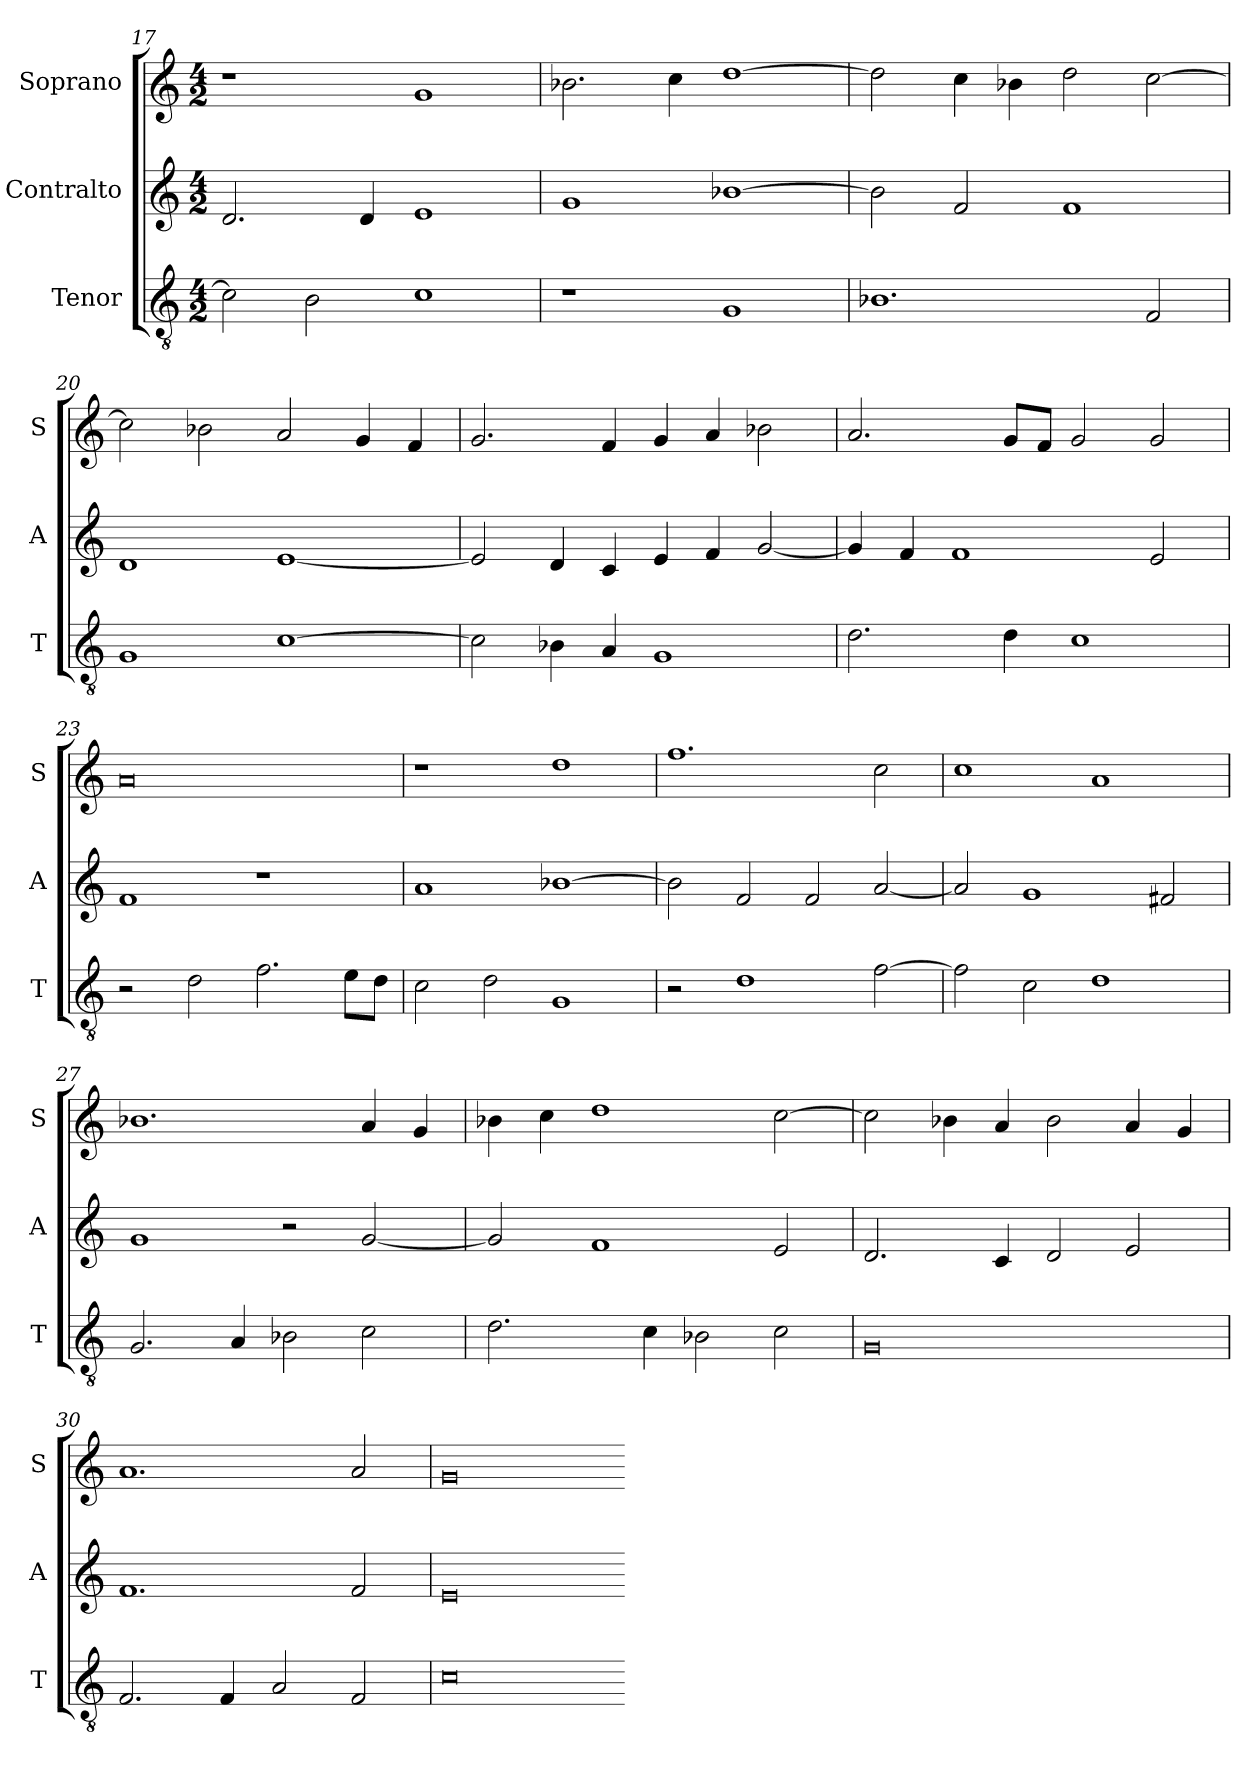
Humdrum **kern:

**kern	**kern	**kern
*part3	*part2	*part1
*staff3	*staff2	*staff1
*I"Tenor	*I"Contralto	*I"Soprano
*I'T	*I'A	*I'S
*clefGv2	*clefG2	*clefG2
*k[]	*k[]	*k[]
*M4/2	*M4/2	*M4/2
=17	=17	=17
2c]	2.d	1r
2B	.	.
.	4d	.
1c	1e	1g
=18	=18	=18
1r	1g	2.b-X
.	.	4cc
1G	[1b-X	[1dd
=19	=19	=19
1.B-X	2b-]	2dd]
.	2f	4cc
.	.	4b-X
.	1f	2dd
2F	.	[2cc
=20	=20	=20
1G	1d	2cc]
.	.	2b-X
[1c	[1e	2a
.	.	4g
.	.	4f
=21	=21	=21
2c]	2e]	2.g
4B-X	4d	.
4A	4c	4f
1G	4e	4g
.	4f	4a
.	[2g	2b-X
=22	=22	=22
2.d	4g]	2.a
.	4f	.
.	1f	.
4d	.	8g/L
.	.	8f/J
1c	.	2g
.	2e	2g
=23	=23	=23
2r	1f	0a
2d	.	.
2.f	1r	.
8e\L	.	.
8d\J	.	.
=24	=24	=24
2c	1a	1r
2d	.	.
1G	[1b-X	1dd
=25	=25	=25
2r	2b-]	1.ff
1d	2f	.
.	2f	.
[2f	[2a	2cc
=26	=26	=26
2f]	2a]	1cc
2c	1g	.
1d	.	1a
.	2f#X	.
=27	=27	=27
2.G	1g	1.b-X
4A	.	.
2B-X	2r	.
2c	[2g	4a
.	.	4g
=28	=28	=28
2.d	2g]	4b-X
.	.	4cc
.	1f	1dd
4c	.	.
2B-X	.	.
2c	2e	[2cc
=29	=29	=29
0G	2.d	2cc]
.	.	4b-X
.	4c	4a
.	2d	2b-
.	2e	4a
.	.	4g
=30	=30	=30
2.F	1.f	1.a
4F	.	.
2A	.	.
2F	2f	2a
=31	=31	=31
0c	0e	0g
=-	=-	=-
*-	*-	*-
